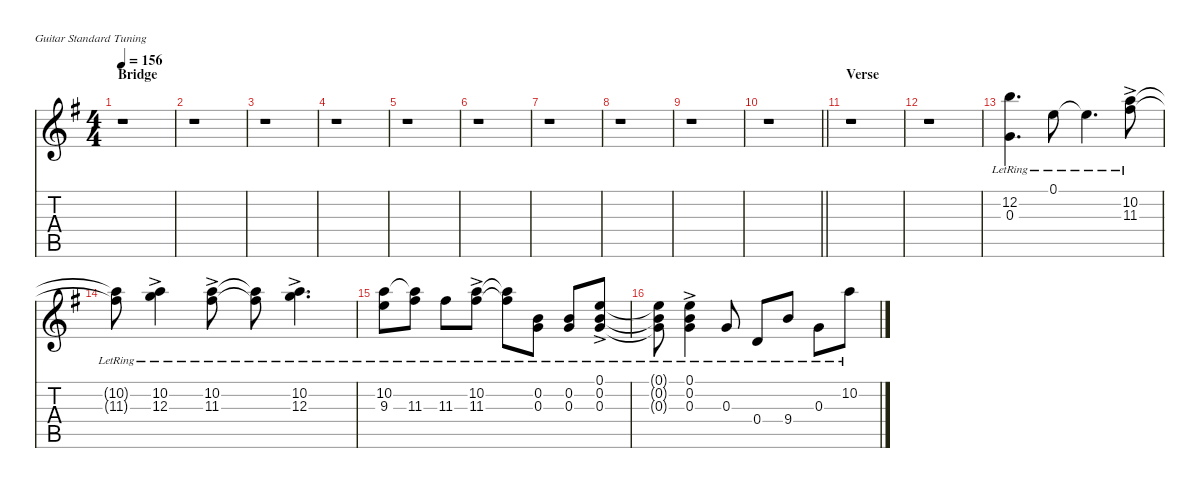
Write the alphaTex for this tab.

\defaultSystemsLayout 4
\hideDynamics
\bracketExtendMode nobrackets
\singleTrackTrackNamePolicy hidden
\multiTrackTrackNamePolicy hidden
\otherSystemsTrackNameOrientation horizontal
\track ("Mandolin 2" "el.guit.") {instrument electricguitarclean}
\staff {score tabs}
\tuning (E4 B3 G3 D3 A2 E2)
\ts (4 4)
\section ("" "Bridge")
\tempo 156
\clef g2
\ks g
r.1{dy f beam Down} |
r.1{beam Down} |
r.1{beam Down} |
r.1{beam Down} |
r.1{beam Down} |
r.1{beam Down} |
r.1{beam Down} |
r.1{beam Down} |
r.1{beam Down} |
\barLineRight lightlight
r.1{beam Down} |
\section ("" "Verse")
r.1{beam Down} |
r.1{beam Down} |
(12.2{lr acc forcenatural} 0.3{lr acc forcenatural}).4{d beam Down} 0.1{lr acc forcenatural}.8{beam Down} 0.1{lr t acc forcenatural}.4{d beam Down} (10.2{ac lr acc forcenatural} 11.3{ac lr acc #}).8{beam Down} |
(10.2{lr t acc forcenatural} 11.3{lr t acc #}).8{beam Down} (10.2{ac lr acc forcenatural} 12.3{ac lr acc forcenatural}).4{beam Down} (10.2{ac lr acc forcenatural} 11.3{ac lr acc #}).8{beam Down} (10.2{lr t acc forcenatural} 11.3{lr t acc #}).8{beam Down} (10.2{ac lr acc forcenatural} 12.3{ac lr acc forcenatural}).4{d beam Down} |
(10.2{lr acc forcenatural} 9.3{lr acc forcenatural}).8{beam Down} (10.2{lr t acc forcenatural} 11.3{lr acc #}).8{beam Down} 11.3{lr acc #}.8{beam Down} (10.2{ac lr acc forcenatural} 11.3{ac lr acc #}).8{beam Down} (10.2{lr t acc forcenatural} 11.3{lr t acc #}).8{beam Down} (0.2{lr acc forcenatural} 0.3{lr acc forcenatural}).8{beam Down} (0.2{lr acc forcenatural} 0.3{lr acc forcenatural}).8{beam Up} (0.1{ac lr acc forcenatural} 0.2{ac lr acc forcenatural} 0.3{ac lr acc forcenatural}).8{beam Up} |
(0.1{lr t acc forcenatural} 0.2{lr t acc forcenatural} 0.3{lr t acc forcenatural}).8{beam Down} (0.1{ac lr acc forcenatural} 0.2{ac lr acc forcenatural} 0.3{ac lr acc forcenatural}).4{beam Down} 0.3{lr acc forcenatural}.8{beam Up} 0.4{lr acc forcenatural}.8{beam Up} 9.4{lr acc forcenatural}.8{beam Up} 0.3{lr acc forcenatural}.8{beam Down} 10.2{lr acc forcenatural}.8{beam Down}
